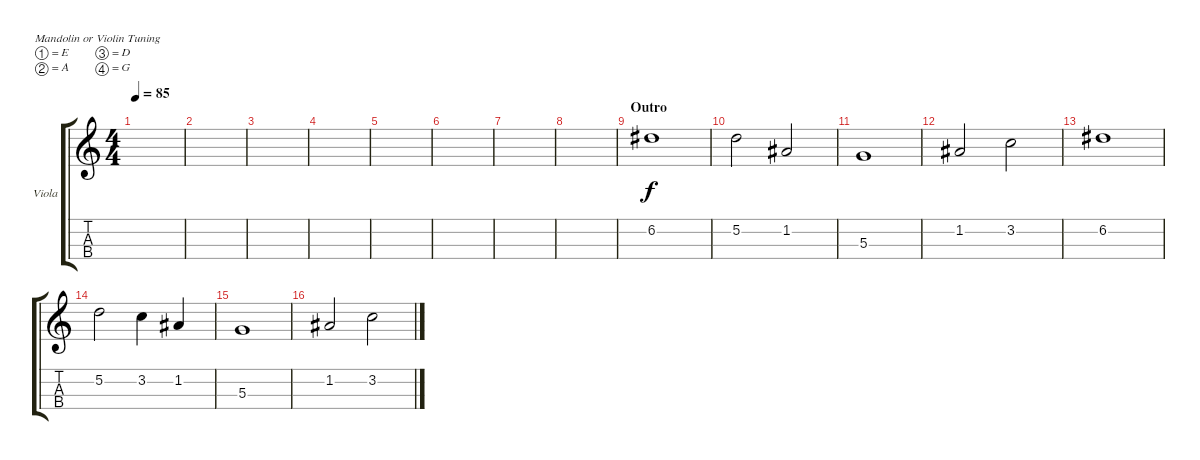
\defaultSystemsLayout 4
\bracketExtendMode groupsimilarinstruments
\firstSystemTrackNameOrientation horizontal
\otherSystemsTrackNameOrientation horizontal
\track ("Viola" "Viola") {instrument violin}
\staff {score tabs}
\tuning (E5 A4 D4 G3)
\ts (4 4)
\tempo 85
\clef g2
\ks c
|
|
|
|
|
|
|
|
\section ("" "Outro")
\scale
0.333333 6.2.1 |
\scale
0.333333 5.2.2 1.2.2 |
\scale
0.333333 5.3.1 |
\scale
0.333333 1.2.2 3.2.2 |
\scale
0.333333 6.2.1 |
\scale
0.333333 5.2.2 3.2.4 1.2.4 |
\scale
0.333333 5.3.1 |
\scale
0.333333 1.2.2 3.2.2
